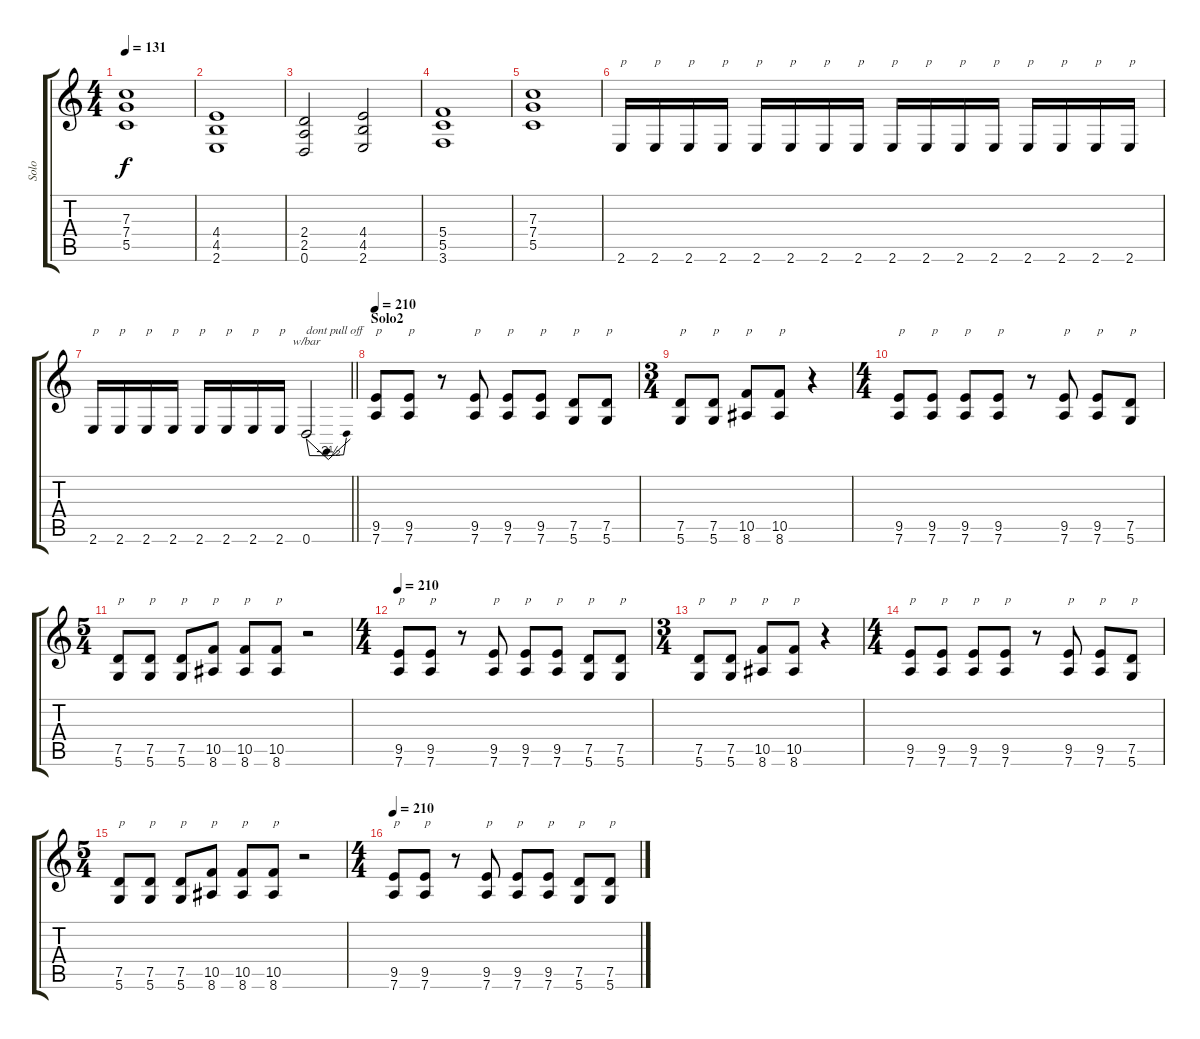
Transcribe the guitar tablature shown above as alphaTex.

\track ("Solo" "Solo") {instrument distortionguitar}
\staff {score tabs}
\tuning (D4 A3 F3 C3 G2 D2) {hide}
\ts (4 4)
\tempo 131
\clef g2
\ks c
(7.3 7.4 5.5).1{dy f} |
(4.4 4.5 2.6).1 |
(2.4 2.5 0.6).2 (4.4 4.5 2.6).2 |
(5.4 5.5 3.6).1 |
(7.3 7.4 5.5).1 |
2.6.16{txt "p"} 2.6.16{txt "p"} 2.6.16{txt "p"} 2.6.16{txt "p"} 2.6.16{txt "p"} 2.6.16{txt "p"} 2.6.16{txt "p"} 2.6.16{txt "p"} 2.6.16{txt "p"} 2.6.16{txt "p"} 2.6.16{txt "p"} 2.6.16{txt "p"} 2.6.16{txt "p"} 2.6.16{txt "p"} 2.6.16{txt "p"} 2.6.16{txt "p"} |
\barLineRight lightlight
2.6.16{txt "p"} 2.6.16{txt "p"} 2.6.16{txt "p"} 2.6.16{txt "p"} 2.6.16{txt "p"} 2.6.16{txt "p"} 2.6.16{txt "p"} 2.6.16{txt "p"} 0.6.2{tbe (dip default 0 0 30 -14 60 0) txt "dont pull off"} |
\section ("" "Solo2")
\tempo 210
(9.5 7.6).8{txt "p"} (9.5 7.6).8{txt "p"} r.8 (9.5 7.6).8{txt "p"} (9.5 7.6).8{txt "p"} (9.5 7.6).8{txt "p"} (7.5 5.6).8{txt "p"} (7.5 5.6).8{txt "p"} |
\ts (3 4)
(7.5 5.6).8{txt "p"} (7.5 5.6).8{txt "p"} (10.5 8.6).8{txt "p"} (10.5 8.6).8{txt "p"} r.4 |
\ts (4 4)
(9.5 7.6).8{txt "p"} (9.5 7.6).8{txt "p"} (9.5 7.6).8{txt "p"} (9.5 7.6).8{txt "p"} r.8 (9.5 7.6).8{txt "p"} (9.5 7.6).8{txt "p"} (7.5 5.6).8{txt "p"} |
\ts (5 4)
(7.5 5.6).8{txt "p"} (7.5 5.6).8{txt "p"} (7.5 5.6).8{txt "p"} (10.5 8.6).8{txt "p"} (10.5 8.6).8{txt "p"} (10.5 8.6).8{txt "p"} r.2 |
\ts (4 4)
\tempo 210
(9.5 7.6).8{txt "p"} (9.5 7.6).8{txt "p"} r.8 (9.5 7.6).8{txt "p"} (9.5 7.6).8{txt "p"} (9.5 7.6).8{txt "p"} (7.5 5.6).8{txt "p"} (7.5 5.6).8{txt "p"} |
\ts (3 4)
(7.5 5.6).8{txt "p"} (7.5 5.6).8{txt "p"} (10.5 8.6).8{txt "p"} (10.5 8.6).8{txt "p"} r.4 |
\ts (4 4)
(9.5 7.6).8{txt "p"} (9.5 7.6).8{txt "p"} (9.5 7.6).8{txt "p"} (9.5 7.6).8{txt "p"} r.8 (9.5 7.6).8{txt "p"} (9.5 7.6).8{txt "p"} (7.5 5.6).8{txt "p"} |
\ts (5 4)
(7.5 5.6).8{txt "p"} (7.5 5.6).8{txt "p"} (7.5 5.6).8{txt "p"} (10.5 8.6).8{txt "p"} (10.5 8.6).8{txt "p"} (10.5 8.6).8{txt "p"} r.2 |
\ts (4 4)
\tempo 210
(9.5 7.6).8{txt "p"} (9.5 7.6).8{txt "p"} r.8 (9.5 7.6).8{txt "p"} (9.5 7.6).8{txt "p"} (9.5 7.6).8{txt "p"} (7.5 5.6).8{txt "p"} (7.5 5.6).8{txt "p"}
